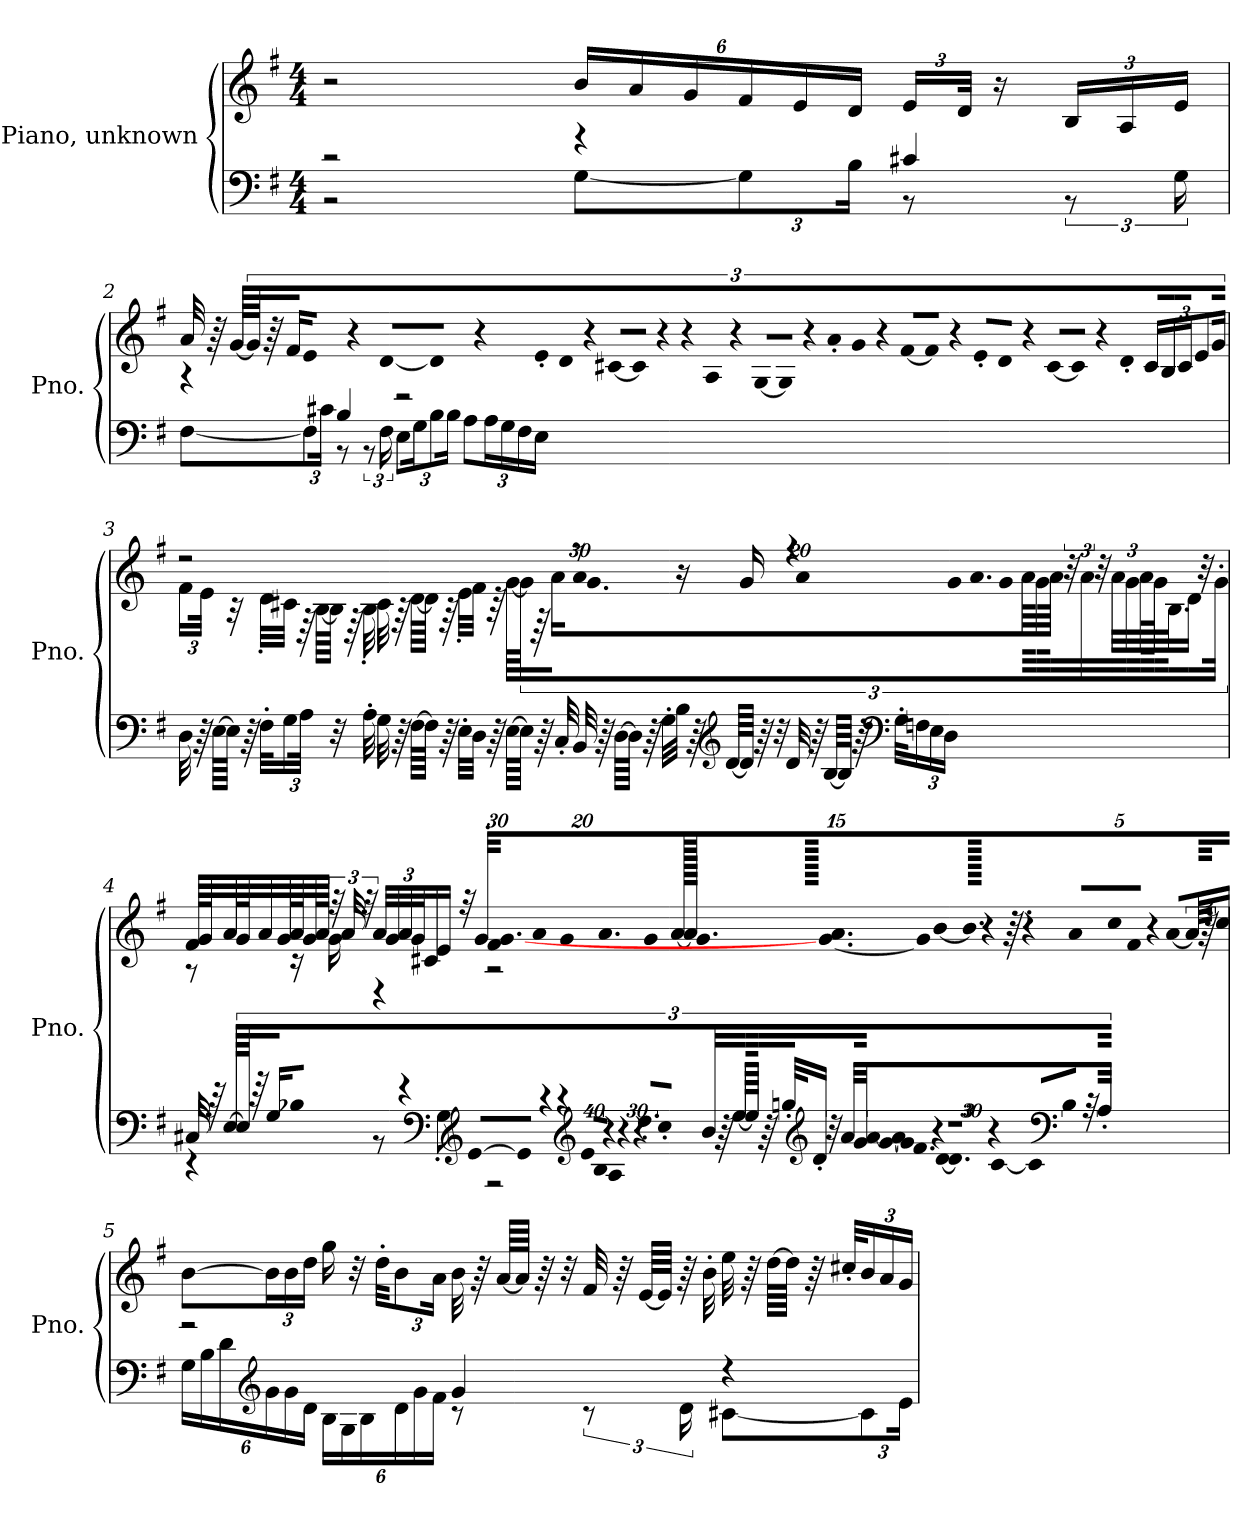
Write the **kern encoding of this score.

**kern	**kern
*part1	*part1
*staff2	*staff1
*I"Piano, unknown	*
*I'Pno.	*
*clefF4	*clefG2
*k[f#]	*k[f#]
*M4/4	*M4/4
*MM120	*MM120
=1	=1
*^	*
2r	2r	2r
*	*	*Xbrackettup
4r	[8G\L	24b/LL
.	.	24a/
.	.	24g/
*	*Xbrackettup	*
.	12G\]	24f#/
.	.	24e/
.	24B\Jk	24d/JJ
4c#X/	8r	24e/LL
.	.	48d/JJk
.	.	16r
*	*brackettup	*
.	12r	24B/LL
.	.	24A/
.	24G\	24e/JJ
!!LO:LB:g=z
=2	=2	=2
4r	[8F#\L	32a/
.	.	64r
.	.	[64g/LLLL
*	*	*brackettup
.	.	96g/JJJJ]
.	.	96r
.	.	24f#/LL
*	*Xbrackettup	*
.	12F#\]	32e/JJk
.	.	64r
.	.	[64d/LLLL
.	.	64d/JJJJ]
.	.	64r
.	24c#X\Jk	.
.	.	32e'/
4B/	8r	32d/
.	.	64r
.	.	[64c#X/LLLL
.	.	64c#/JJJJ]
.	.	64r
.	.	32r
*	*brackettup	*
.	12r	32A/
.	.	64r
.	.	[64G/LLLL
.	.	64G/JJJJ]
.	.	64r
.	24F#\	.
.	.	32a'/
*	*Xbrackettup	*
2r	12E\L	32g/
.	.	64r
.	.	[64f#/LLLL
.	.	64f#/JJJJ]
.	.	64r
.	24G\K	.
.	.	32e'/LLL
.	12B\	32d/JJJ
.	.	64r
.	.	[64c#/LLLL
.	.	64c#/JJJJ]
.	.	64r
.	24B\Jk	.
.	.	32d'/
*	*	*Xbrackettup
.	12A\L	24c#/LL
.	.	24B/
.	24A\L	24c#/J
.	24G\	12e/
.	24F#\	.
.	24E\JJ	24g/Jk
*v	*v	*
!!LO:LB:g=z
=3	=3
*	*^
32D\	2r	24f#\LL
64r	.	.
.	.	48e\JJk
[64E\LLLL	.	.
64E\JJJJ]	.	32r
64r	.	.
32F#'\KLL	.	32d'\LLL
24G\	.	32c#X\JJJ
.	.	64r
48A\JJk	.	.
.	.	[64B\LLLL
32r	.	64B\JJJJ]
.	.	64r
32A'\	.	32B'\
32G\	.	32c#\
64r	.	64r
[64F#\LLLL	.	[64d\LLLL
64F#\JJJJ]	.	64d\JJJJ]
64r	.	64r
32E'\LLL	.	32e'\LLL
32D\JJJ	.	32f#\JJJ
64r	.	64r
[64E\LLLL	.	[64g\LLLL
*	*	*brackettup
64E\JJJJ]	.	96g\JJJJ]
.	.	96r
64r	.	.
.	.	24a\LL
32C'/	.	.
*	*	*Xbrackettup
!	!	!LO:N:vis=64
32BB/	8r	960%17a\LL
!	!	!LO:N:vis=64.
.	.	640%17g\
64r	.	.
.	.	1920ryy
!	!	!LO:N:vis=64
.	.	960%17a\
[64D\LLLL	.	.
!	!	!LO:N:vis=64
64D\JJJJ]	.	960%17g\
64r	.	.
!	!	!LO:N:vis=64.
.	.	640%17a\
32G'\LLL	.	.
.	.	1920ryy
!	!	!LO:N:vis=64
.	.	960%17g\
32B\JJJ	16r	64a\J
.	.	32g\
64r	.	.
*clefG2	*	*
[64d/LLLL	.	64a\JJJk
*	*	*brackettup
64d/JJJJ]	16g/	48r
64r	.	.
.	.	48a\
32r	.	.
.	.	48r
*	*	*Xbrackettup
32d/	4r	48a\LLL
.	.	48g\
64r	.	.
.	.	48a\
[64B/LLLL	.	.
64B/JJJJ]	.	64g\K
64r	.	32.B\J
*clefF4	*	*
32G'\KLL	.	.
24Fn\	.	16d\JJ
24E\	.	.
.	.	32r
24D\JJ	.	.
.	.	32g'\
!!LO:LB:g=z	!!
=4	=4	=4
*^	*	*
32C#X/	4r	64f#/KLLL	8r
.	.	32g/	.
64r	.	.	.
[64E/LLLL	.	64a/L	.
*brackettup	*	*	*
96E/JJJJ]	.	64g/J	.
96r	.	.	.
.	.	32a/	.
24G/LL	.	.	.
.	.	64g/L	.
32B-X/JJk	.	64a/J	16r
.	.	32g/	.
64r	.	.	.
*clefG2	*	*	*
[64e/LLLL	.	64a/JJJk	.
*	*	*brackettup	*
64e/JJJJ]	.	48r	16g\
64r	.	.	.
.	.	48a/	.
32r	.	.	.
.	.	48r	.
!LO:N:vis=32	!	!	!
*	*	*Xbrackettup	*
640%23e/LLL	8r	48a/LLL	4r
.	.	48g/	.
!LO:N:vis=32	!	!	!
640%23B-/JJJ	.	.	.
.	.	48a/	.
.	.	48g/J	.
!LO:N:vis=64	!	!	!
960%17r	.	.	.
.	.	24c#X/	.
!LO:N:vis=64	!	!	!
960%17A/	.	.	.
!LO:N:vis=32	!	!	!
640%23r	.	.	.
*clefF4	*	*	*
.	8G'\	16e/JJ	.
!LO:N:vis=64	!	!	!
960%17r	.	.	.
!LO:N:vis=32.	!	!	!
1920%103F#'/LLL	.	.	.
.	.	32r	.
!LO:N:vis=32	!	!	!
640%23E'/JJJ	.	.	.
.	.	32g'/LLL	.
!	!	!LO:N:vis=64	!
.	2r	960%17f#/L	2r
32D/	.	.	.
!	!	!LO:N:vis=64.	!
.	.	640%17g/	.
64r	.	.	.
.	.	1920ryy	.
!	!	!LO:N:vis=64	!
.	.	960%17a/	.
[64G/LLLL	.	.	.
!	!	!LO:N:vis=64	!
.	.	960%17g/	.
64G/JJJJ]	.	.	.
64r	.	.	.
!	!	!LO:N:vis=64.	!
.	.	640%17a/	.
32Bn'/KLL	.	.	.
.	.	1920ryy	.
!	!	!LO:N:vis=64	!
.	.	960%17g/	.
*clefG2	*	*	*
.	.	[960a/	.
16d'/JJ	.	.	.
.	.	60a/]	.
!	!	!LO:N:vis=64.	!
.	.	[640%17g/	.
.	.	1920ryy	.
!	!	!LO:N:vis=64.	!
.	.	640%17g/_ 640%17a/	.
48r	.	.	.
!	!	!LO:N:vis=256	!
.	.	1920%17g/L]	.
!	!	!LO:N:vis=256	!
.	.	[1920%17b/J	.
48a/LLL	.	.	.
!	!	!LO:N:vis=64.	!
.	.	640%17b/JJJJ]	.
48g/	.	.	.
.	.	1920ryy	.
!	!	!LO:N:vis=128	!
.	.	1920%17r	.
.	.	80.r	.
!LO:N:vis=64	!	!	!
[960%17a/L	.	.	.
!LO:N:vis=64	!	!	!
[960%17g/ 960%17a/]	.	.	.
.	.	480%11r	.
!LO:N:vis=256	!	!	!
1920%17g/K]	.	.	.
.	.	24a/LL	.
!LO:N:vis=64.	!	!	!
640%17f#/JJJJ	.	.	.
!LO:N:vis=128	!	!	!
1920%17r	.	.	.
!LO:N:vis=256	!	!	!
[1920%17d/KLLLL	.	.	.
.	.	24cc/	.
!LO:N:vis=64.	!	!	!
640%17d/JJJJ]	.	.	.
1920ryy	.	.	.
!LO:N:vis=128	!	!	!
1920%17r	.	.	.
[960c/	.	32f#/JJk	.
320%13c/LL]	.	.	.
.	.	64r	.
*clefF4	*	*	*
48B/JJk	.	.	.
.	.	[64a/LLLL	.
*	*	*brackettup	*
32r	.	96a/JJJJ]	.
.	.	96r	.
.	.	24cc/	.
32A'/	.	.	.
*	*	*v	*v
!!LO:LB:g=z
=5	=5	=5
*	*Xbrackettup	*
2r	24G\LL	[8b\L
.	24B\	.
.	24d\	.
*clefG2	*	*
*	*	*Xbrackettup
.	24g\	24b\L]
.	24g\	24b\
.	24d\JJ	24dd\JJ
.	24B\LL	16gg\
.	24G\	.
.	.	32r
.	24B\	.
.	.	32dd'\KKL
.	24d\	12b\
.	24g\	.
.	24f#\JJ	24a\Jk
4g/	8r	32b\
.	.	64r
.	.	[64a/LLLL
.	.	64a/JJJJ]
.	.	64r
.	.	32r
*	*brackettup	*
.	12r	32f#/
.	.	64r
.	.	[64e/LLLL
.	.	64e/JJJJ]
.	.	64r
.	24d\	.
.	.	32b'\
4r	[8c#X\L	32ee\
.	.	64r
.	.	[64dd\LLLL
.	.	64dd\JJJJ]
.	.	64r
.	.	32cc#X'/KLL
*	*Xbrackettup	*
.	12c#\]	24b/
.	.	24a/
.	24e\Jk	24g/JJ
*v	*v	*
=	=
*-	*-
